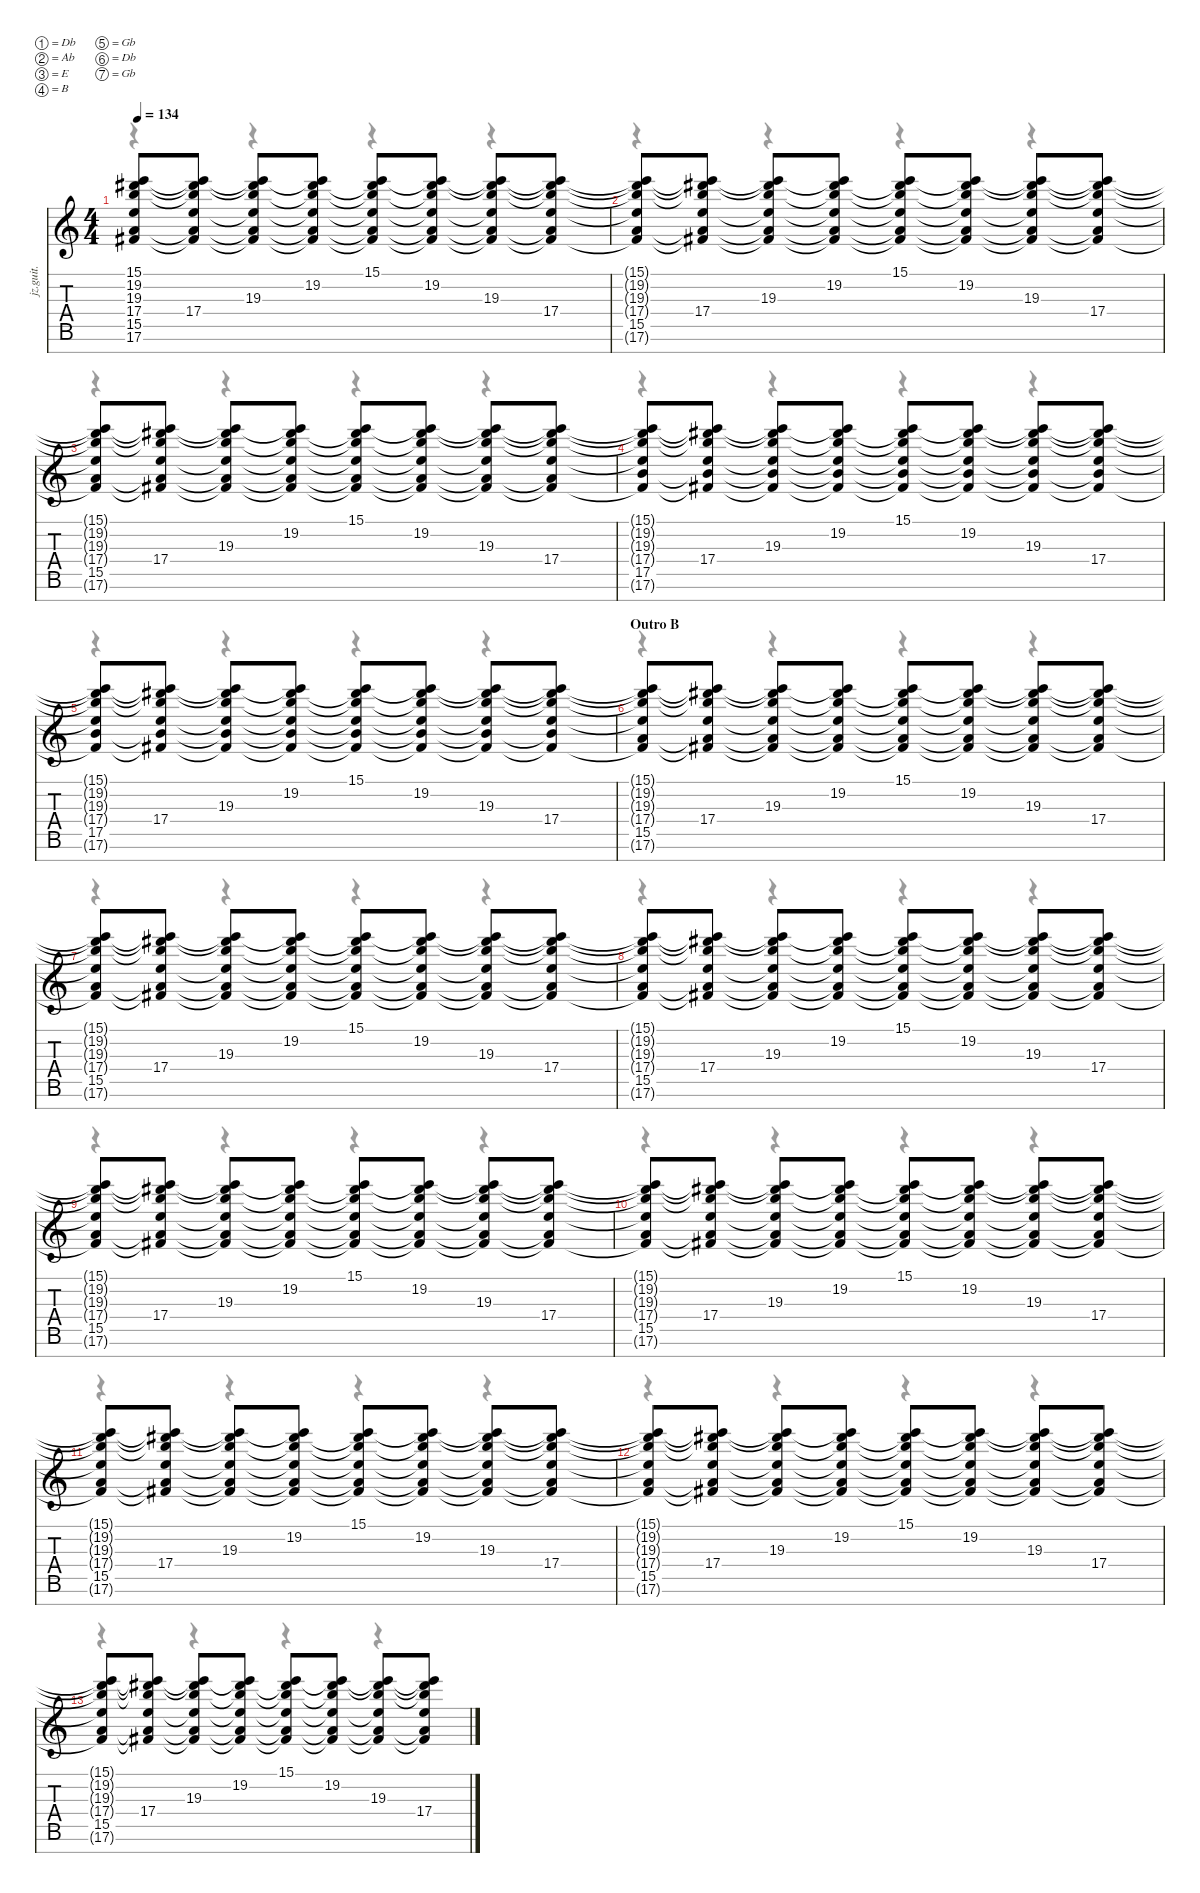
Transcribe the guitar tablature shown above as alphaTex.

\defaultSystemsLayout 4
\hideDynamics
\bracketExtendMode nobrackets
\track ("Clean Guitar" "jz.guit.") {instrument electricguitarjazz}
\staff {score tabs}
\tuning (Db4 Ab3 E3 B2 Gb2 Db2 Gb1)
\voice
\ts (4 4)
\tempo 134
\clef g2
\ks c
(15.1{t} 19.2{t acc #} 19.3{t} 17.4{t} 15.5{t} 17.6{acc #}).8{dy f} (15.1{t} 19.2{t acc #} 19.3{t} 17.4 15.5{t} 17.6{t acc #}).8 (15.1{t} 19.2{t acc #} 19.3 17.4{t} 15.5{t} 17.6{t acc #}).8 (15.1{t} 19.2{acc #} 19.3{t} 17.4{t} 15.5{t} 17.6{t acc #}).8 (15.1 19.2{t acc #} 19.3{t} 17.4{t} 15.5{t} 17.6{t acc #}).8 (15.1{t} 19.2{acc #} 19.3{t} 17.4{t} 15.5{t} 17.6{t acc #}).8 (15.1{t} 19.2{t acc #} 19.3 17.4{t} 15.5{t} 17.6{t acc #}).8 (15.1{t} 19.2{t acc #} 19.3{t} 17.4 15.5{t} 17.6{t acc #}).8 |
(15.1{t} 19.2{t acc #} 19.3{t} 17.4{t} 15.5 17.6{t acc #}).8 (15.1{t} 19.2{t acc #} 19.3{t} 17.4 15.5{t} 17.6{t acc #}).8 (15.1{t} 19.2{t acc #} 19.3 17.4{t} 15.5{t} 17.6{t acc #}).8 (15.1{t} 19.2{acc #} 19.3{t} 17.4{t} 15.5{t} 17.6{t acc #}).8 (15.1 19.2{t acc #} 19.3{t} 17.4{t} 15.5{t} 17.6{t acc #}).8 (15.1{t} 19.2{acc #} 19.3{t} 17.4{t} 15.5{t} 17.6{t acc #}).8 (15.1{t} 19.2{t acc #} 19.3 17.4{t} 15.5{t} 17.6{t acc #}).8 (15.1{t} 19.2{t acc #} 19.3{t} 17.4 15.5{t} 17.6{t acc #}).8 |
(15.1{t} 19.2{t acc #} 19.3{t} 17.4{t} 15.5 17.6{t acc #}).8 (15.1{t} 19.2{t acc #} 19.3{t} 17.4 15.5{t} 17.6{t acc #}).8 (15.1{t} 19.2{t acc #} 19.3 17.4{t} 15.5{t} 17.6{t acc #}).8 (15.1{t} 19.2{acc #} 19.3{t} 17.4{t} 15.5{t} 17.6{t acc #}).8 (15.1 19.2{t acc #} 19.3{t} 17.4{t} 15.5{t} 17.6{t acc #}).8 (15.1{t} 19.2{acc #} 19.3{t} 17.4{t} 15.5{t} 17.6{t acc #}).8 (15.1{t} 19.2{t acc #} 19.3 17.4{t} 15.5{t} 17.6{t acc #}).8 (15.1{t} 19.2{t acc #} 19.3{t} 17.4 15.5{t} 17.6{t acc #}).8 |
(15.1{t} 19.2{t acc #} 19.3{t} 17.4{t} 17.5 17.6{t acc #}).8 (15.1{t} 19.2{t acc #} 19.3{t} 17.4 17.5{t} 17.6{t acc #}).8 (15.1{t} 19.2{t acc #} 19.3 17.4{t} 17.5{t} 17.6{t acc #}).8 (15.1{t} 19.2{acc #} 19.3{t} 17.4{t} 17.5{t} 17.6{t acc #}).8 (15.1 19.2{t acc #} 19.3{t} 17.4{t} 17.5{t} 17.6{t acc #}).8 (15.1{t} 19.2{acc #} 19.3{t} 17.4{t} 17.5{t} 17.6{t acc #}).8 (15.1{t} 19.2{t acc #} 19.3 17.4{t} 17.5{t} 17.6{t acc #}).8 (15.1{t} 19.2{t acc #} 19.3{t} 17.4 17.5{t} 17.6{t acc #}).8 |
(15.1{t} 19.2{t acc #} 19.3{t} 17.4{t} 17.5 17.6{t acc #}).8 (15.1{t} 19.2{t acc #} 19.3{t} 17.4 17.5{t} 17.6{t acc #}).8 (15.1{t} 19.2{t acc #} 19.3 17.4{t} 17.5{t} 17.6{t acc #}).8 (15.1{t} 19.2{acc #} 19.3{t} 17.4{t} 17.5{t} 17.6{t acc #}).8 (15.1 19.2{t acc #} 19.3{t} 17.4{t} 17.5{t} 17.6{t acc #}).8 (15.1{t} 19.2{acc #} 19.3{t} 17.4{t} 17.5{t} 17.6{t acc #}).8 (15.1{t} 19.2{t acc #} 19.3 17.4{t} 17.5{t} 17.6{t acc #}).8 (15.1{t} 19.2{t acc #} 19.3{t} 17.4 17.5{t} 17.6{t acc #}).8 |
\section ("" "Outro B")
(15.1{t} 19.2{t acc #} 19.3{t} 17.4{t} 15.5 17.6{t acc #}).8 (15.1{t} 19.2{t acc #} 19.3{t} 17.4 15.5{t} 17.6{t acc #}).8 (15.1{t} 19.2{t acc #} 19.3 17.4{t} 15.5{t} 17.6{t acc #}).8 (15.1{t} 19.2{acc #} 19.3{t} 17.4{t} 15.5{t} 17.6{t acc #}).8 (15.1 19.2{t acc #} 19.3{t} 17.4{t} 15.5{t} 17.6{t acc #}).8 (15.1{t} 19.2{acc #} 19.3{t} 17.4{t} 15.5{t} 17.6{t acc #}).8 (15.1{t} 19.2{t acc #} 19.3 17.4{t} 15.5{t} 17.6{t acc #}).8 (15.1{t} 19.2{t acc #} 19.3{t} 17.4 15.5{t} 17.6{t acc #}).8 |
(15.1{t} 19.2{t acc #} 19.3{t} 17.4{t} 15.5 17.6{t acc #}).8 (15.1{t} 19.2{t acc #} 19.3{t} 17.4 15.5{t} 17.6{t acc #}).8 (15.1{t} 19.2{t acc #} 19.3 17.4{t} 15.5{t} 17.6{t acc #}).8 (15.1{t} 19.2{acc #} 19.3{t} 17.4{t} 15.5{t} 17.6{t acc #}).8 (15.1 19.2{t acc #} 19.3{t} 17.4{t} 15.5{t} 17.6{t acc #}).8 (15.1{t} 19.2{acc #} 19.3{t} 17.4{t} 15.5{t} 17.6{t acc #}).8 (15.1{t} 19.2{t acc #} 19.3 17.4{t} 15.5{t} 17.6{t acc #}).8 (15.1{t} 19.2{t acc #} 19.3{t} 17.4 15.5{t} 17.6{t acc #}).8 |
(15.1{t} 19.2{t acc #} 19.3{t} 17.4{t} 15.5 17.6{t acc #}).8 (15.1{t} 19.2{t acc #} 19.3{t} 17.4 15.5{t} 17.6{t acc #}).8 (15.1{t} 19.2{t acc #} 19.3 17.4{t} 15.5{t} 17.6{t acc #}).8 (15.1{t} 19.2{acc #} 19.3{t} 17.4{t} 15.5{t} 17.6{t acc #}).8 (15.1 19.2{t acc #} 19.3{t} 17.4{t} 15.5{t} 17.6{t acc #}).8{dy mf} (15.1{t} 19.2{acc #} 19.3{t} 17.4{t} 15.5{t} 17.6{t acc #}).8{dy f} (15.1{t} 19.2{t acc #} 19.3 17.4{t} 15.5{t} 17.6{t acc #}).8 (15.1{t} 19.2{t acc #} 19.3{t} 17.4 15.5{t} 17.6{t acc #}).8 |
(15.1{t} 19.2{t acc #} 19.3{t} 17.4{t} 15.5 17.6{t acc #}).8 (15.1{t} 19.2{t acc #} 19.3{t} 17.4 15.5{t} 17.6{t acc #}).8 (15.1{t} 19.2{t acc #} 19.3 17.4{t} 15.5{t} 17.6{t acc #}).8 (15.1{t} 19.2{acc #} 19.3{t} 17.4{t} 15.5{t} 17.6{t acc #}).8 (15.1 19.2{t acc #} 19.3{t} 17.4{t} 15.5{t} 17.6{t acc #}).8{dy mf} (15.1{t} 19.2{acc #} 19.3{t} 17.4{t} 15.5{t} 17.6{t acc #}).8{dy f} (15.1{t} 19.2{t acc #} 19.3 17.4{t} 15.5{t} 17.6{t acc #}).8 (15.1{t} 19.2{t acc #} 19.3{t} 17.4 15.5{t} 17.6{t acc #}).8 |
(15.1{t} 19.2{t acc #} 19.3{t} 17.4{t} 15.5 17.6{t acc #}).8 (15.1{t} 19.2{t acc #} 19.3{t} 17.4 15.5{t} 17.6{t acc #}).8 (15.1{t} 19.2{t acc #} 19.3 17.4{t} 15.5{t} 17.6{t acc #}).8 (15.1{t} 19.2{acc #} 19.3{t} 17.4{t} 15.5{t} 17.6{t acc #}).8 (15.1 19.2{t acc #} 19.3{t} 17.4{t} 15.5{t} 17.6{t acc #}).8{dy mp} (15.1{t} 19.2{acc #} 19.3{t} 17.4{t} 15.5{t} 17.6{t acc #}).8{dy f} (15.1{t} 19.2{t acc #} 19.3 17.4{t} 15.5{t} 17.6{t acc #}).8 (15.1{t} 19.2{t acc #} 19.3{t} 17.4 15.5{t} 17.6{t acc #}).8 |
(15.1{t} 19.2{t acc #} 19.3{t} 17.4{t} 15.5 17.6{t acc #}).8 (15.1{t} 19.2{t acc #} 19.3{t} 17.4 15.5{t} 17.6{t acc #}).8 (15.1{t} 19.2{t acc #} 19.3 17.4{t} 15.5{t} 17.6{t acc #}).8 (15.1{t} 19.2{acc #} 19.3{t} 17.4{t} 15.5{t} 17.6{t acc #}).8 (15.1 19.2{t acc #} 19.3{t} 17.4{t} 15.5{t} 17.6{t acc #}).8{dy p} (15.1{t} 19.2{acc #} 19.3{t} 17.4{t} 15.5{t} 17.6{t acc #}).8{dy f} (15.1{t} 19.2{t acc #} 19.3 17.4{t} 15.5{t} 17.6{t acc #}).8 (15.1{t} 19.2{t acc #} 19.3{t} 17.4 15.5{t} 17.6{t acc #}).8 |
(15.1{t} 19.2{t acc #} 19.3{t} 17.4{t} 15.5 17.6{t acc #}).8 (15.1{t} 19.2{t acc #} 19.3{t} 17.4 15.5{t} 17.6{t acc #}).8 (15.1{t} 19.2{t acc #} 19.3 17.4{t} 15.5{t} 17.6{t acc #}).8 (15.1{t} 19.2{acc #} 19.3{t} 17.4{t} 15.5{t} 17.6{t acc #}).8 (15.1 19.2{t acc #} 19.3{t} 17.4{t} 15.5{t} 17.6{t acc #}).8{dy pp} (15.1{t} 19.2{acc #} 19.3{t} 17.4{t} 15.5{t} 17.6{t acc #}).8{dy f} (15.1{t} 19.2{t acc #} 19.3 17.4{t} 15.5{t} 17.6{t acc #}).8 (15.1{t} 19.2{t acc #} 19.3{t} 17.4 15.5{t} 17.6{t acc #}).8 |
(15.1{t} 19.2{t acc #} 19.3{t} 17.4{t} 15.5 17.6{t acc #}).8 (15.1{t} 19.2{t acc #} 19.3{t} 17.4 15.5{t} 17.6{t acc #}).8 (15.1{t} 19.2{t acc #} 19.3 17.4{t} 15.5{t} 17.6{t acc #}).8 (15.1{t} 19.2{acc #} 19.3{t} 17.4{t} 15.5{t} 17.6{t acc #}).8 (15.1 19.2{t acc #} 19.3{t} 17.4{t} 15.5{t} 17.6{t acc #}).8{dy ppp} (15.1{t} 19.2{acc #} 19.3{t} 17.4{t} 15.5{t} 17.6{t acc #}).8{dy f} (15.1{t} 19.2{t acc #} 19.3 17.4{t} 15.5{t} 17.6{t acc #}).8 (15.1{t} 19.2{t acc #} 19.3{t} 17.4 15.5{t} 17.6{t acc #}).8
\voice
\clef g2
\ottava regular
\simile none
\ks c
r.4{dy mf} r.4 r.4 r.4 |
r.4 r.4 r.4 r.4 |
r.4 r.4 r.4 r.4 |
r.4 r.4 r.4 r.4 |
r.4 r.4 r.4 r.4 |
r.4 r.4 r.4 r.4 |
r.4 r.4 r.4 r.4 |
r.4 r.4 r.4 r.4 |
r.4 r.4 r.4 r.4 |
r.4 r.4 r.4 r.4 |
r.4 r.4 r.4 r.4 |
r.4 r.4 r.4 r.4 |
r.4 r.4 r.4 r.4
